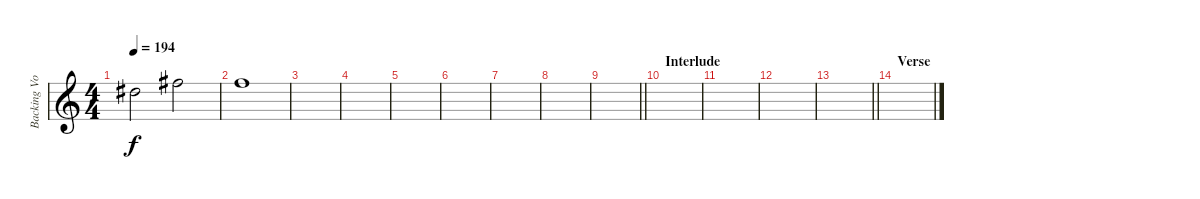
\track ("Backing Vocals" "Backing Vo") {instrument distortionguitar}
\staff {score}
\tuning (Eb4 Bb3 Gb3 Db3 Ab2 Eb2) {hide}
\ts (4 4)
\tempo 194
\clef g2
\ks c
5.2{t}.2{dy f} 8.2.2 |
7.2.1 |
|
|
|
|
|
|
\barLineRight lightlight
|
\section ("" "Interlude")
|
|
|
\barLineRight lightlight
|
\section ("" "Verse")
